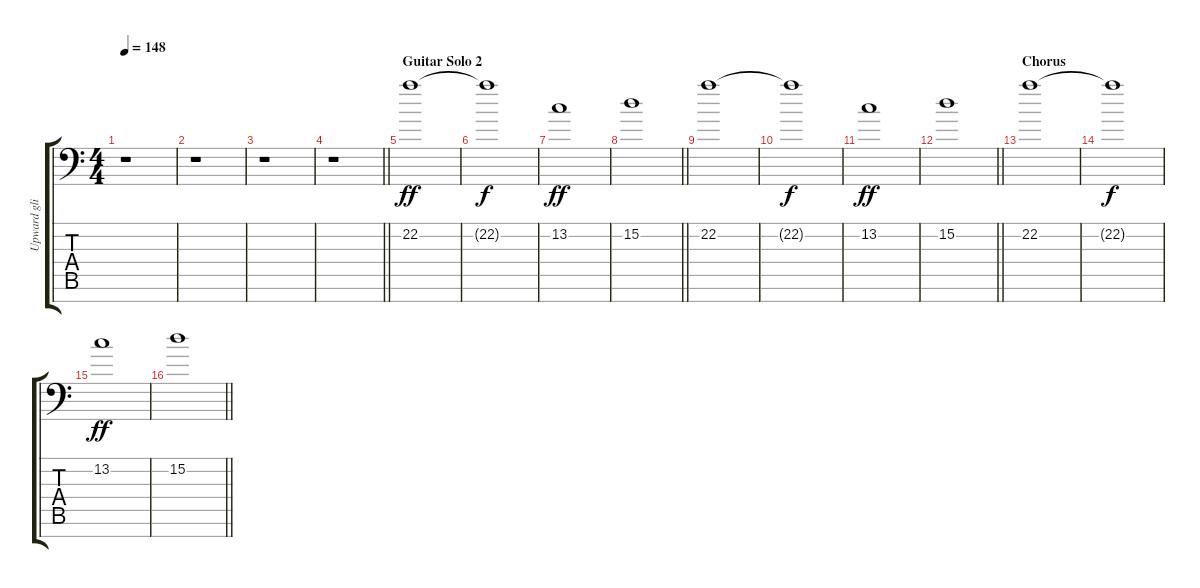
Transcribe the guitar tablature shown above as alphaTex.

\track ("Upward glide" "Upward gli") {instrument pad8sweep}
\staff {score tabs}
\tuning (C8 B3 G3 D3 A2 E2 C-1) {hide}
\ts (4 4)
\tempo 148
\clef f4
\ks c
r.1{dy ff} |
r.1 |
r.1 |
\barLineRight lightlight
r.1 |
\section ("" "Guitar Solo 2")
22.2.1 |
22.2{t}.1{dy f} |
13.2.1{dy ff} |
\barLineRight lightlight
15.2.1 |
22.2.1 |
22.2{t}.1{dy f} |
13.2.1{dy ff} |
\barLineRight lightlight
15.2.1 |
\section ("" "Chorus")
22.2.1 |
22.2{t}.1{dy f} |
13.2.1{dy ff} |
\barLineRight lightlight
15.2.1
